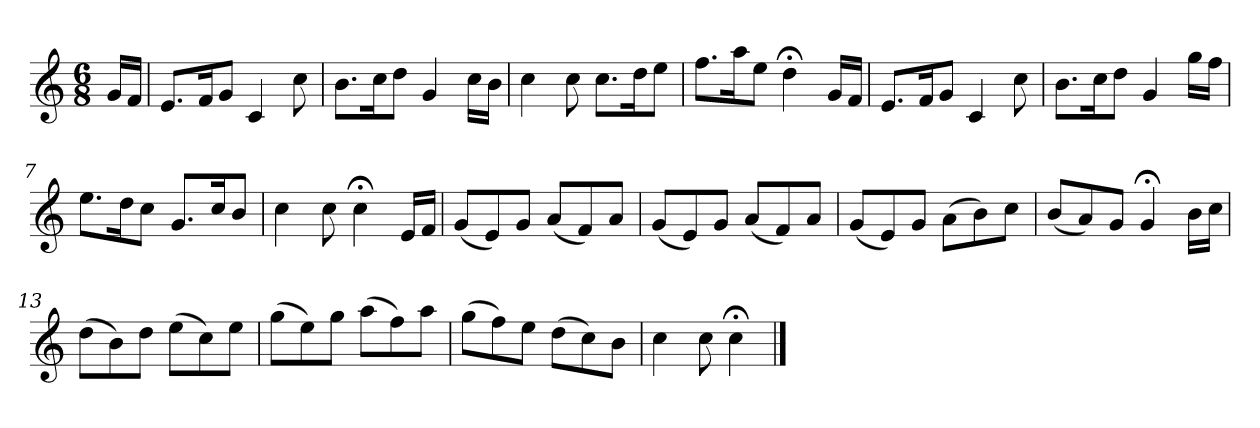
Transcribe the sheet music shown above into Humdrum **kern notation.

**kern
*part1
*staff1
*k[]
*C:
*M6/8
*MM120
=
16gLL
16fJJ
=1
8.eL
16fK
8gJ
4c
8cc
=2
8.bL
16ccK
8ddJ
4g
16ccLL
16bJJ
=3
4cc
8cc
8.ccL
16ddK
8eeJ
=4
8.ffL
16aaK
8eeJ
4dd;<
16gLL
16fJJ
=5
8.eL
16fK
8gJ
4c
8cc
=6
8.bL
16ccK
8ddJ
4g
16ggLL
16ffJJ
=7
8.eeL
16ddK
8ccJ
8.gL
16ccK
8bJ
=8
4cc
8cc
4cc;<
16eLL
16fJJ
=9
(8gL
8e)
8gJ
(8aL
8f)
8aJ
=10
(8gL
8e)
8gJ
(8aL
8f)
8aJ
=11
(8gL
8e)
8gJ
(8aL
8b)
8ccJ
=12
(8bL
8a)
8gJ
4g;<
16bLL
16ccJJ
=13
(8ddL
8b)
8ddJ
(8eeL
8cc)
8eeJ
=14
(8ggL
8ee)
8ggJ
(8aaL
8ff)
8aaJ
=15
(8ggL
8ff)
8eeJ
(8ddL
8cc)
8bJ
=16
4cc
8cc
4cc;<
==
*-
